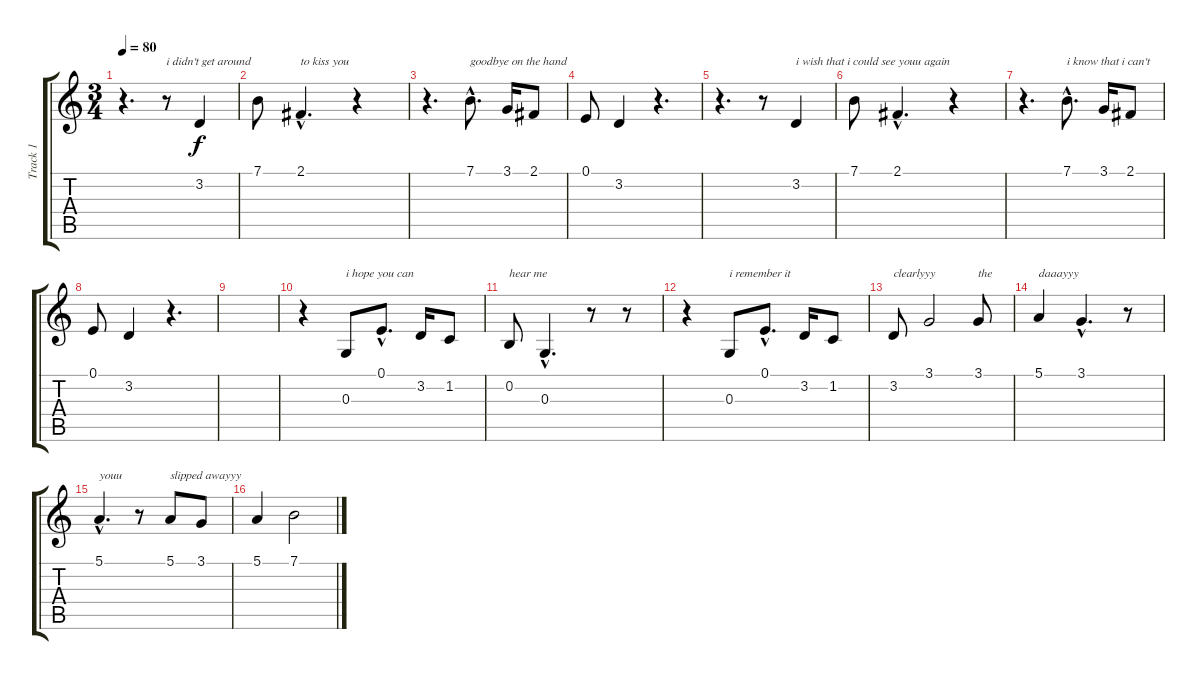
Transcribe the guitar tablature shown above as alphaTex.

\track ("Track 1" "Track 1") {instrument flute}
\staff {score tabs}
\tuning (E4 B3 G3 D3 A2 E2) {hide}
\ts (3 4)
\tempo 80
\clef g2
\ks c
r.4{d dy f} r.8{txt "i didn't get around"} 3.2.4 |
7.1.8 2.1{hac}.4{d txt "to kiss you"} r.4 |
r.4{d} 7.1{hac}.8{d txt "goodbye on the hand"} 3.1.16 2.1.8 |
0.1.8 3.2.4 r.4{d} |
r.4{d} r.8 3.2.4{txt "i wish that i could see youu again"} |
7.1.8 2.1{hac}.4{d} r.4 |
r.4{d} 7.1{hac}.8{d txt "i know that i can't"} 3.1.16 2.1.8 |
0.1.8 3.2.4 r.4{d} |
|
r.4 0.3.8{txt "i hope you can"} 0.1{hac}.8{d} 3.2.16 1.2.8 |
0.2.8{txt "hear me"} 0.3{hac}.4{d} r.8 r.8 |
r.4 0.3.8{txt "i remember it"} 0.1{hac}.8{d} 3.2.16 1.2.8 |
3.2.8{txt "clearlyyy"} 3.1.2 3.1.8{txt "the"} |
5.1.4{txt "daaayyy"} 3.1{hac}.4{d} r.8 |
5.1{hac}.4{d txt "youu"} r.8 5.1.8{txt "slipped awayyy"} 3.1.8 |
5.1.4 7.1.2
